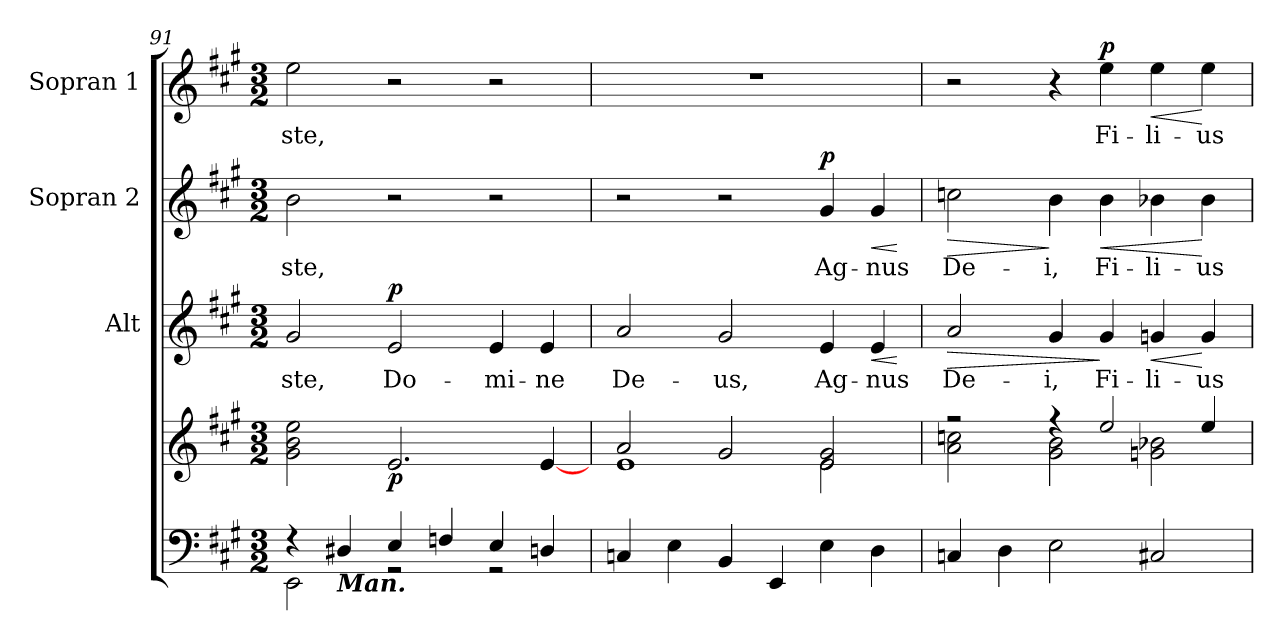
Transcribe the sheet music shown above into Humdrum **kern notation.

**kern	**kern	**dynam	**kern	**text	**dynam	**kern	**text	**dynam	**kern	**text	**dynam
*part4	*part4	*part4	*part3	*part3	*part3	*part2	*part2	*part2	*part1	*part1	*part1
*staff5	*staff4	*staff4/5	*staff3	*staff3	*staff3	*staff2	*staff2	*staff2	*staff1	*staff1	*staff1
*	*	*	*I"Alt	*	*	*I"Sopran 2	*	*	*I"Sopran 1	*	*
*	*	*	*I'A.	*	*	*I'S. 2	*	*	*I'S. 1	*	*
*clefF4	*clefG2	*	*clefG2	*	*	*clefG2	*	*	*clefG2	*	*
*k[f#c#g#]	*k[f#c#g#]	*	*k[f#c#g#]	*	*	*k[f#c#g#]	*	*	*k[f#c#g#]	*	*
*A:	*A:	*	*A:	*	*	*A:	*	*	*A:	*	*
*M3/2	*M3/2	*	*M3/2	*	*	*M3/2	*	*	*M3/2	*	*
=91	=91	=91	=91	=91	=91	=91	=91	=91	=91	=91	=91
*^	*	*	*	*	*	*	*	*	*	*	*
!	!	!	!	!	!LO:LY:b	!	!	!LO:LY:b	!	!	!LO:LY:b	!
4rE	2EE\	2g#\ 2b\ 2ee\	.	2g#/	-ste,	.	2b\	-ste,	.	2ee\	-ste,	.
!LO:TX:b:Bi:t=Man.	!	!	!	!	!	!	!	!	!	!	!	!
4D#X/	.	.	.	.	.	.	.	.	.	.	.	.
!	!	!	!LO:DY:b	!	!LO:LY:b	!LO:DY:a	!	!	!	!	!	!
4E/	2rGG	2.e/	p	2e/	Do-	p	2r	.	.	2r	.	.
4Fn/	.	.	.	.	.	.	.	.	.	.	.	.
!	!	!	!	!	!LO:LY:b	!	!	!	!	!	!	!
4E/	2rGG	.	.	4e/	-mi-	.	2r	.	.	2r	.	.
!	!	!	!	!	!LO:LY:b	!	!	!	!	!	!	!
4Dn/	.	[4e/	.	4e/	-ne	.	.	.	.	.	.	.
*v	*v	*	*	*	*	*	*	*	*	*	*	*
=92	=92	=92	=92	=92	=92	=92	=92	=92	=92	=92	=92
*	*^	*	*	*	*	*	*	*	*	*	*
!	!	!	!	!	!LO:LY:b	!	!	!	!	!	!	!
4Cn/	2a/	1e	.	2a/	De-	.	2r	.	.	1.r	.	.
4E\	.	.	.	.	.	.	.	.	.	.	.	.
!	!	!	!	!	!LO:LY:b	!	!	!	!	!	!	!
4BB/	2g#/	.	.	2g#/	-us,	.	2r	.	.	.	.	.
4EE/	.	.	.	.	.	.	.	.	.	.	.	.
!	!	!	!	!	!LO:LY:b	!	!	!LO:LY:b	!LO:DY:a	!	!	!
4E\	2e/ 2g#/	2e\	.	4e/	Ag-	.	4g#/	Ag-	p	.	.	.
!	!	!	!	!	!LO:LY:b	!LO:HP:b	!	!LO:LY:b	!LO:HP:b	!	!	!
4D\	.	.	.	4e/	-nus	<	4g#/	-nus	<	.	.	.
*	*v	*v	*	*	*	*	*	*	*	*	*	*
.	.	.	.	.	[	.	.	[	.	.	.
=93	=93	=93	=93	=93	=93	=93	=93	=93	=93	=93	=93
*	*^	*	*	*	*	*	*	*	*	*	*
!	!	!	!	!	!LO:LY:b	!LO:HP:b	!	!LO:LY:b	!LO:HP:b	!	!	!
4Cn/	2rff	2a\ 2ccn\	.	2a/	De-	>	2ccn\	De-	>	2r	.	.
4D\	.	.	.	.	.	.	.	.	.	.	.	.
!	!	!	!	!	!LO:LY:b	!	!	!LO:LY:b	!	!	!	!
2E\	4rff	2g#\ 2b\	.	4g#/	-i,	.	4b\	-i,	]	4r	.	.
!	!	!	!	!	!LO:LY:b	!	!	!LO:LY:b	!LO:HP:b	!	!LO:LY:b	!LO:DY:a
.	2ee/	.	.	4g#/	Fi-	]	4b\	Fi-	<	4ee\	Fi-	p
!	!	!	!	!	!LO:LY:b	!LO:HP:b	!	!LO:LY:b	!	!	!LO:LY:b	!LO:HP:b
2C#X/	.	2gn\ 2b-X\	.	4gn/	-li-	<	4b-X\	-li-	.	4ee\	-li-	<
!	!	!	!	!	!LO:LY:b	!	!	!LO:LY:b	!	!	!LO:LY:b	!
.	4ee/	.	.	4g/	-us	[	4b-\	-us	[	4ee\	-us	[
*	*v	*v	*	*	*	*	*	*	*	*	*	*
=	=	=	=	=	=	=	=	=	=	=	=
*-	*-	*-	*-	*-	*-	*-	*-	*-	*-	*-	*-
